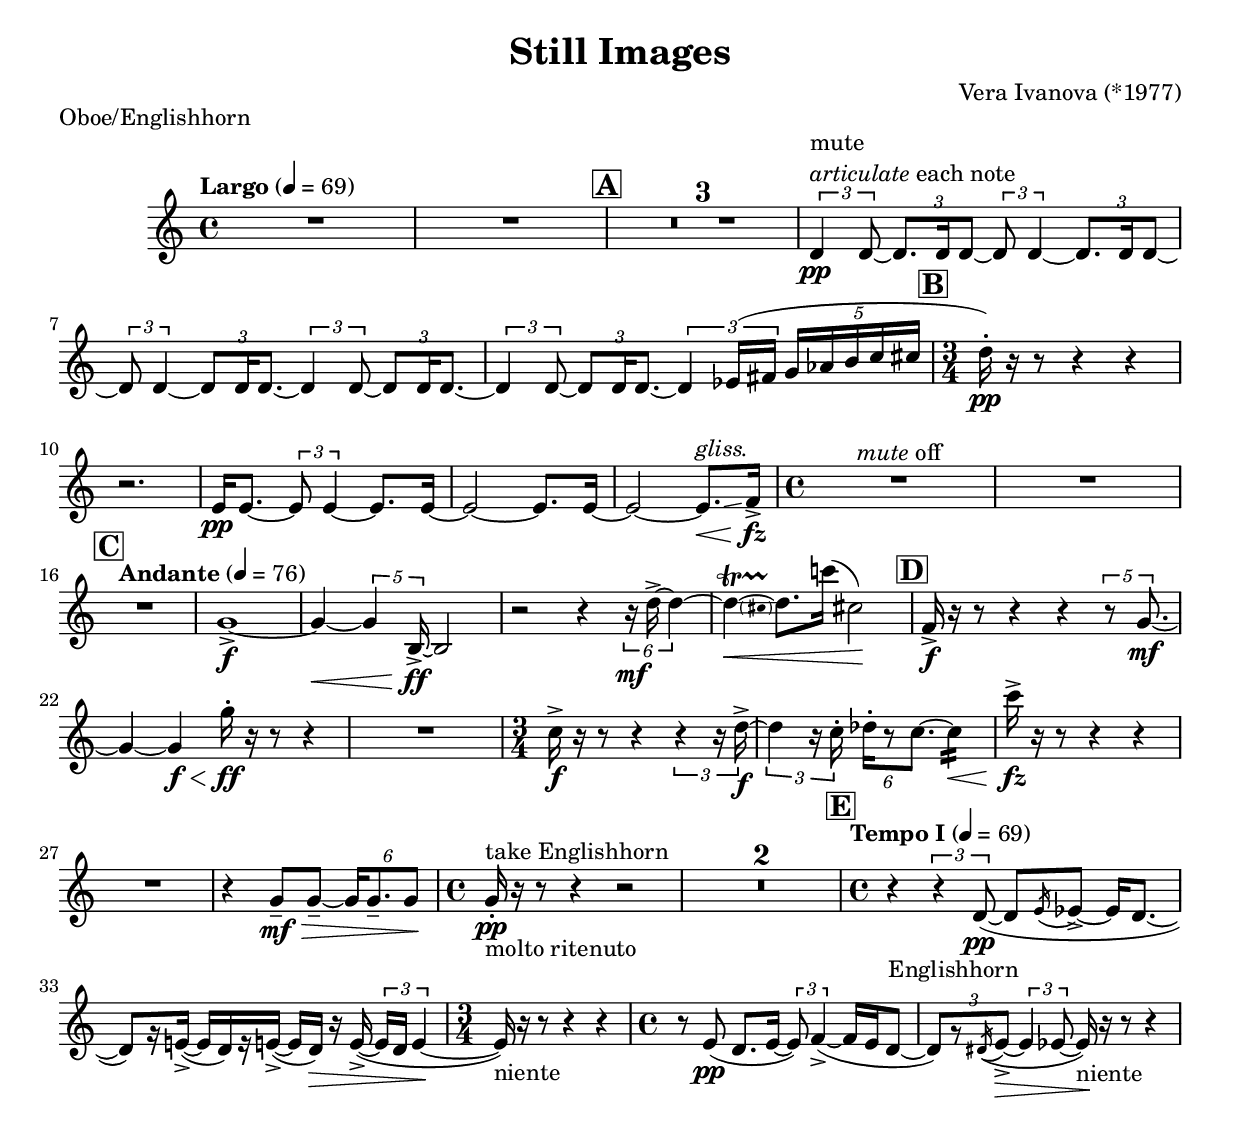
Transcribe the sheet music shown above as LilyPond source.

\language "english"
%{
Still Images, Vera Ivanova
Oboe and Englishhorn part 
===================

%}

num =
#(define-music-function (parser location musique) (ly:music?)
    #{ 
      \override Score.BarNumber.break-visibility = ##(#f #t #t)
      $musique 
      \revert Score.BarNumber.break-visibility 
    #})
  cornaco = \relative c' {
     \time 4/4  
    r4_"Englishhorn" \tuplet 3/2 { r4 d8~(\pp} d8 \acciaccatura e16 ef8~-> ef16 d8.~ | d8[) r16 e!16](->~e16[ d16) r16 e!16](->~e16 d16\>)  r16 e16(->~ \tuplet 3/2 {e16 d16 e4~\!} | 
     \time 3/4  
     e16)_"niente"  r16 r 8 r4 r4 | 
       \time 4/4 
       r8 e8(\pp d8. e16~ \tuplet 3/2 { e8) f4(->~} f16 e16 d8~ | \tuplet 3/2 { d8[) r8  \acciaccatura ds16( e8]~->\>}
       \tuplet 3/2 { e4 ef8~} ef16_"niente"\!) r16 r8 r4 |  
    
     }

maple_leaf_rag =  \relative c'' {
  \set Score.markFormatter = #format-mark-box-alphabet
  \key c \major
  \tempo "Largo" 4 = 69
  \compressFullBarRests
  \time 4/4
     R1 |
     R1 \mark \default |
     R1*3 |
     \tuplet 3/2 {
     d,4^\markup {
       \column {
            \line {  mute }
             \line { \italic  articulate each note }  }
                     }_\pp d8~  }   \tuplet 3/2 {d8. d16 d8~}  \tuplet 3/2 { d8 d4~} \tuplet 3/2 { d8. d16 d8~ } | 
    \tuplet 3/2 { d8 d4~ } \tuplet 3/2 { d8 d16 d8.~ } \tuplet 3/2 { d4 d8~ } \tuplet 3/2 { d8 d16 d8.~ } |
     \tuplet 3/2 { d4 d8~}   \tuplet 3/2 {d8[ d16 d8.]~}  \tuplet 3/2 { d4 ef16 (fs16} \tuplet 5/4 { g16[af  b c cs ]}	 | 
  \time 3/4    \mark \default 
  d16-.)_\pp r16 r 8 r4 r4  |
  r2. |
  e,16_\pp [ e8.]~ \tuplet 3/2 { e8 e4~} e8.[ e16~] |
   e2~ e8.[ e16]~ | e2~ e8.^\markup { \italic gliss. }\< [\glissando f16]->_\fz  |
  \time 4/4 R1^\markup {\italic mute off}
    R1 \mark \default   \tempo "Andante" 4 = 76 |
    R1  |
    g1~->_\f |
    g4~\< \tuplet 5/4 {g4 b,16->\ff\!~} b2 |
     r2 r4 \tuplet 6/4 {r16_\mf d'16->~ d4~ } |      \pitchedTrill d4~\< \startTrillSpan cs d8.\stopTrillSpan c'!16 (cs,!2)\!   \mark \default |  
   f,16->\f r16 r8 r4 r4 \tuplet 5/4 {r8 g8.\mf~}  | 
   g4~ g4\f\< g'16-.\ff r16 r8 r4 | R1 | \time 3/4 c,16->\f r16 r8 r4  \tuplet 3/2 {r4 r16 d16~->\f} |
    \tuplet 3/2 {d4 r16 c16-.}    \tuplet 6/4 { df16[-. r8 c8.]~} \repeat tremolo 4 c16\< | c'16->\fz r16 r8  r4 r4 | R2. |
    r4 g,8--\mf\> g8~--\tuplet 6/4 { g16 g8.-- g8-\!} |  
    
    \time 4/4  
   g16-.\pp^\markup {take Englishhorn}_"molto ritenuto" r16  r8 r4 r2 | R1*2 | 
    \mark \default  \tempo "Tempo I" 4 = 69
    %Corno%
 
  % \transpose c g { \cornaco } %
   \cornaco

   
}


cornaco =  \relative c'' {

}



\bookpart {
  \header{
    title = "Still Images"

    composer = "Vera Ivanova (*1977)"
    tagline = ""  % removed
  }

  \markup {Oboe/Englishhorn }
  \score {
      <<
        \new Staff \maple_leaf_rag
      >>
  }
 
  }
  
  
\version "2.18.2"  % necessary for upgrading to future LilyPond versions.